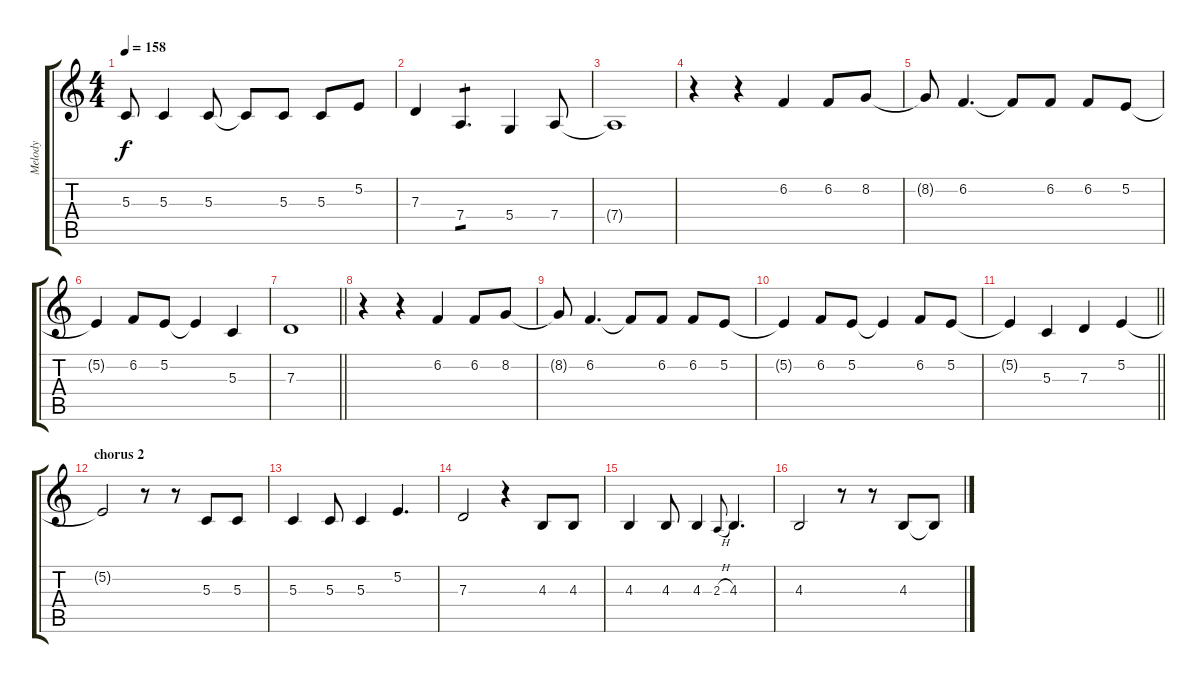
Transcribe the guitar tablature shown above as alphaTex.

\track ("Melody" "Melody") {instrument englishhorn}
\staff {score tabs}
\tuning (E4 B3 G3 D3 A2 E2) {hide}
\ts (4 4)
\tempo 158
\clef g2
\ks c
5.3{t}.8{dy f} 5.3.4 5.3.8 5.3{t}.8 5.3.8 5.3.8 5.2.8 |
7.3.4 7.4.4{d tp 1} 5.4.4 7.4.8 |
7.4{t}.1 |
r.4 r.4 6.2.4 6.2.8 8.2.8 |
8.2{t}.8 6.2.4{d} 6.2{t}.8 6.2.8 6.2.8 5.2.8 |
5.2{t}.4 6.2.8 5.2.8 5.2{t}.4 5.3.4 |
\barLineRight lightlight
7.3.1 |
r.4 r.4 6.2.4 6.2.8 8.2.8 |
8.2{t}.8 6.2.4{d} 6.2{t}.8 6.2.8 6.2.8 5.2.8 |
5.2{t}.4 6.2.8 5.2.8 5.2{t}.4 6.2.8 5.2.8 |
\barLineRight lightlight
5.2{t}.4 5.3.4 7.3.4 5.2.4 |
\section ("" "chorus 2")
5.2{t}.2 r.8 r.8 5.3.8 5.3.8 |
5.3.4 5.3.8 5.3.4 5.2.4{d} |
7.3.2 r.4 4.3.8 4.3.8 |
4.3.4 4.3.8 4.3.4 2.3{h}.8{gr onbeat} 4.3.4{d} |
4.3.2 r.8 r.8 4.3.8 4.3{t}.8
